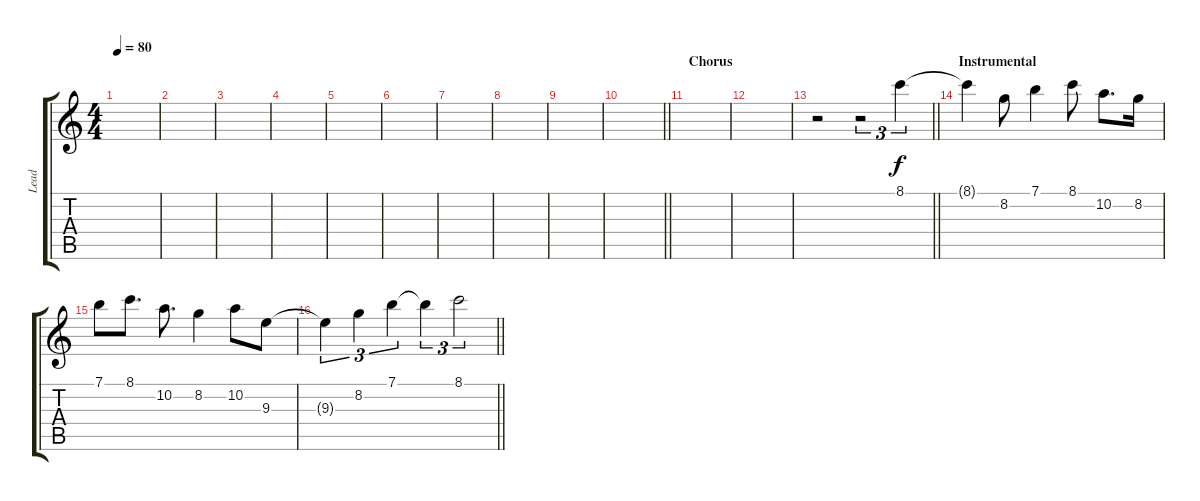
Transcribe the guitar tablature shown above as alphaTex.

\track ("Lead" "Lead") {instrument distortionguitar}
\staff {score tabs}
\tuning (E4 B3 G3 D3 A2 E2) {hide}
\ts (4 4)
\tempo 80
\clef g2
\ks c
|
|
|
|
|
|
|
|
|
\barLineRight lightlight
|
\section ("" "Chorus")
|
|
\barLineRight lightlight
r.2 r.2{tu (3 2)} 8.1.4{tu (3 2)} |
\section ("" "Instrumental")
8.1{t}.4 8.2.8 7.1.4 8.1.8 10.2.8{d} 8.2.16 |
7.1.8 8.1.8{d} 10.2.8{d} 8.2.4 10.2.8 9.3.8 |
\barLineRight lightlight
9.3{t}.4{tu (3 2)} 8.2.4{tu (3 2)} 7.1.4{tu (3 2)} 7.1{t}.4{tu (3 2)} 8.1.2{tu (3 2)}
